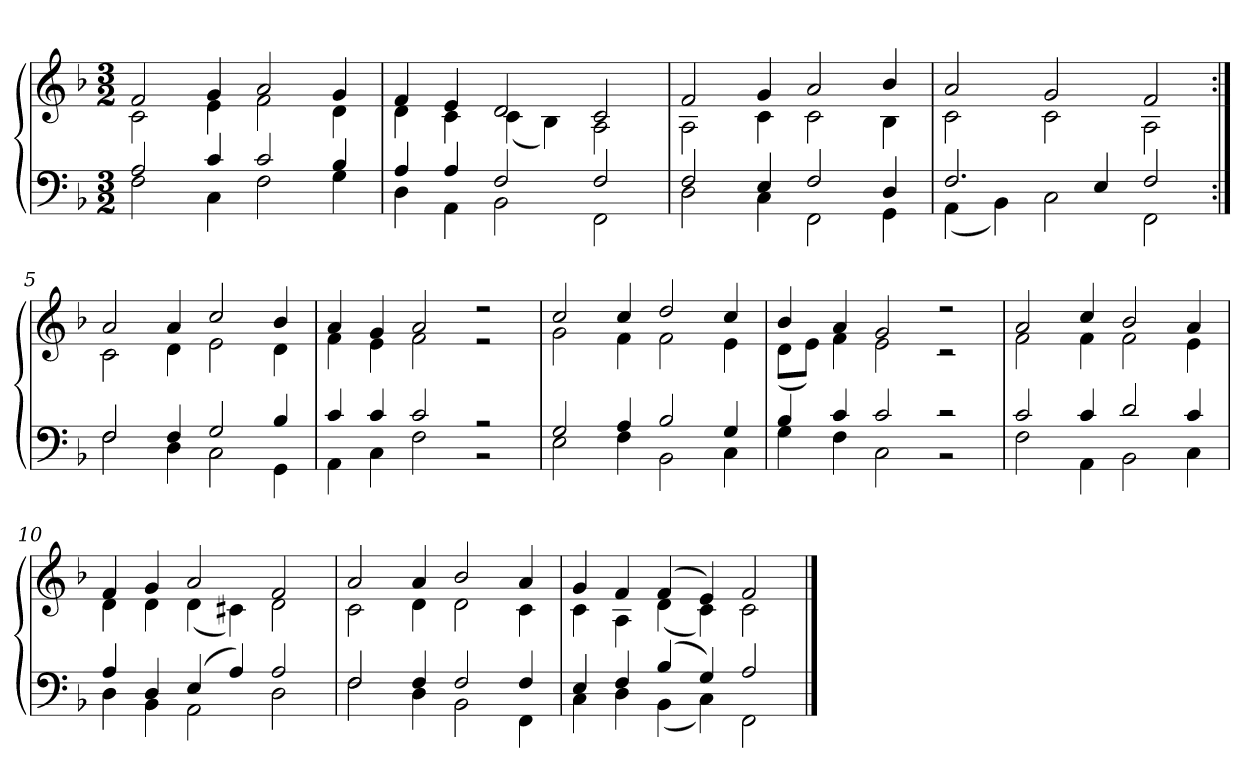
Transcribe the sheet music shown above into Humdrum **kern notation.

**kern	**kern
*part1	*part1
*staff2	*staff1
*clefF4	*clefG2
*k[b-]	*k[b-]
*F:	*F:
*M3/2	*M3/2
=1	=1
*^	*^
2A	2F	2f	2c
4c	4C	4g	4e
2c	2F	2a	2f
4B-	4G	4g	4d
=2	=2	=2	=2
4A	4D	4f	4d
4A	4AA	4e	4c
2F	2BB-	2d	(4c
.	.	.	4B-)
2F	2FF	2c	2A
=3	=3	=3	=3
2F	2D	2f	2A
4E	4C	4g	4c
2F	2FF	2a	2c
4D	4GG	4b-	4B-
=4	=4	=4	=4
2.F	(4AA	2a	2c
.	4BB-)	.	.
.	2C	2g	2c
4E	.	.	.
2F	2FF	2f	2A
=5:|!	=5:|!	=5:|!	=5:|!
2F	2F	2a	2c
4F	4D	4a	4d
2G	2C	2cc	2e
4B-	4GG	4b-	4d
=6	=6	=6	=6
4c	4AA	4a	4f
4c	4C	4g	4e
2c	2F	2a	2f
2r	2r	2r	2r
=7	=7	=7	=7
2G	2E	2cc	2g
4A	4F	4cc	4f
2B-	2BB-	2dd	2f
4G	4C	4cc	4e
=8	=8	=8	=8
4B-	4G	4b-	(8dL
.	.	.	8eJ)
4c	4F	4a	4f
2c	2C	2g	2e
2r	2r	2r	2r
=9	=9	=9	=9
2c	2F	2a	2f
4c	4AA	4cc	4f
2d	2BB-	2b-	2f
4c	4C	4a	4e
=10	=10	=10	=10
4A	4D	4f	4d
4D	4BB-	4g	4d
(4E	2AA	2a	(4d
4A)	.	.	4c#X)
2A	2D	2f	2d
=11	=11	=11	=11
2F	2F	2a	2c
4F	4D	4a	4d
2F	2BB-	2b-	2d
4F	4FF	4a	4c
=12	=12	=12	=12
4E	4C	4g	4c
4F	4D	4f	4A
(4B-	(4BB-	(4f	(4d
4G)	4C)	4e)	4c)
2A	2FF	2f	2c
*v	*v	*	*
*	*v	*v
==	==
*-	*-
